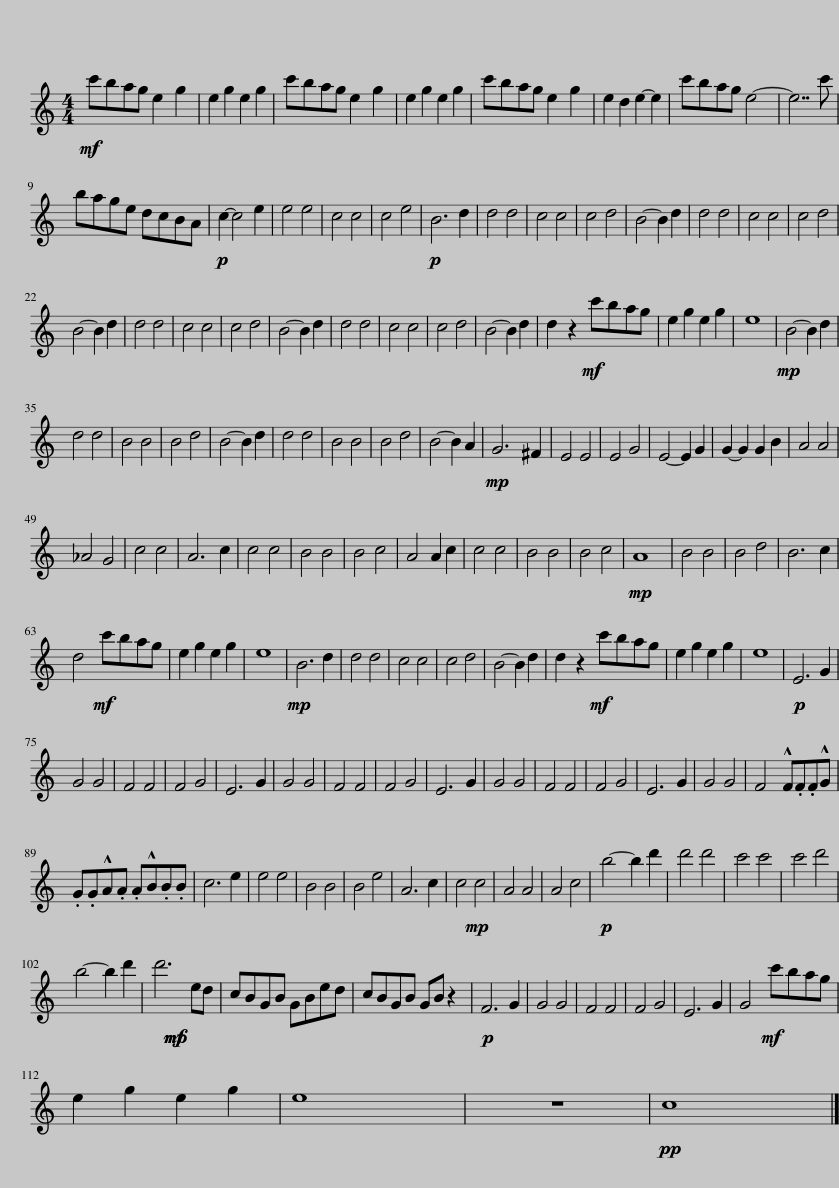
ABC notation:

X:1
L:1/8
M:4/4
I:linebreak $
K:none
V:1 treble transpose=-14
V:1
[K:C]!mf! c'bag e2 g2 | e2 g2 e2 g2 | c'bag e2 g2 | e2 g2 e2 g2 | c'bag e2 g2 | %5
 e2 d2 e2- e2 | c'bag e4- | e7 c' |$ bage dcBA |!p! c2- c4 e2 | %10
 e4 e4 | c4 c4 | c4 e4 |!p! B6 d2 | d4 d4 | %15
 c4 c4 | c4 d4 | B4- B2 d2 | d4 d4 | c4 c4 | %20
 c4 d4 |$ B4- B2 d2 | d4 d4 | c4 c4 | c4 d4 | %25
 B4- B2 d2 | d4 d4 | c4 c4 | c4 d4 | B4- B2 d2 | %30
 d2 z2!mf! c'bag | e2 g2 e2 g2 | e8 |!mp! B4- B2 d2 |$ d4 d4 | %35
 B4 B4 | B4 d4 | B4- B2 d2 | d4 d4 | B4 B4 | %40
 B4 d4 | B4- B2 A2 |!mp! G6 ^F2 | E4 E4 | E4 G4 | %45
 E4- E2 G2 | G2- G2 G2 B2 | A4 A4 |$ _A4 G4 | c4 c4 | %50
 A6 c2 | c4 c4 | B4 B4 | B4 c4 | A4 A2 c2 | %55
 c4 c4 | B4 B4 | B4 c4 |!mp! A8 | B4 B4 | %60
 B4 d4 | B6 c2 |$ d4!mf! c'bag | e2 g2 e2 g2 | e8 | %65
!mp! B6 d2 | d4 d4 | c4 c4 | c4 d4 | B4- B2 d2 | %70
 d2 z2!mf! c'bag | e2 g2 e2 g2 | e8 |!p! E6 G2 |$ G4 G4 | %75
 F4 F4 | F4 G4 | E6 G2 | G4 G4 | F4 F4 | %80
 F4 G4 | E6 G2 | G4 G4 | F4 F4 | F4 G4 | %85
 E6 G2 | G4 G4 | F4 !^!F.F.F!^!G |$ .G.G!^!A.A .A!^!B.B.B | c6 e2 | %90
 e4 e4 | B4 B4 | B4 e4 | A6 c2 | c4!mp! c4 | %95
 A4 A4 | A4 c4 |!p! b4- b2 d'2 | d'4 d'4 | c'4 c'4 | %100
 c'4 d'4 |$ b4- b2 d'2 | d'6 ed!mp!!mf! | cBGB GBed | cBGB GB z2 | %105
!p! F6 G2 | G4 G4 | F4 F4 | F4 G4 | E6 G2 | %110
 G4!mf! c'bag |$ e2 g2 e2 g2 | e8 | z8 |!pp! c8 |] %115
